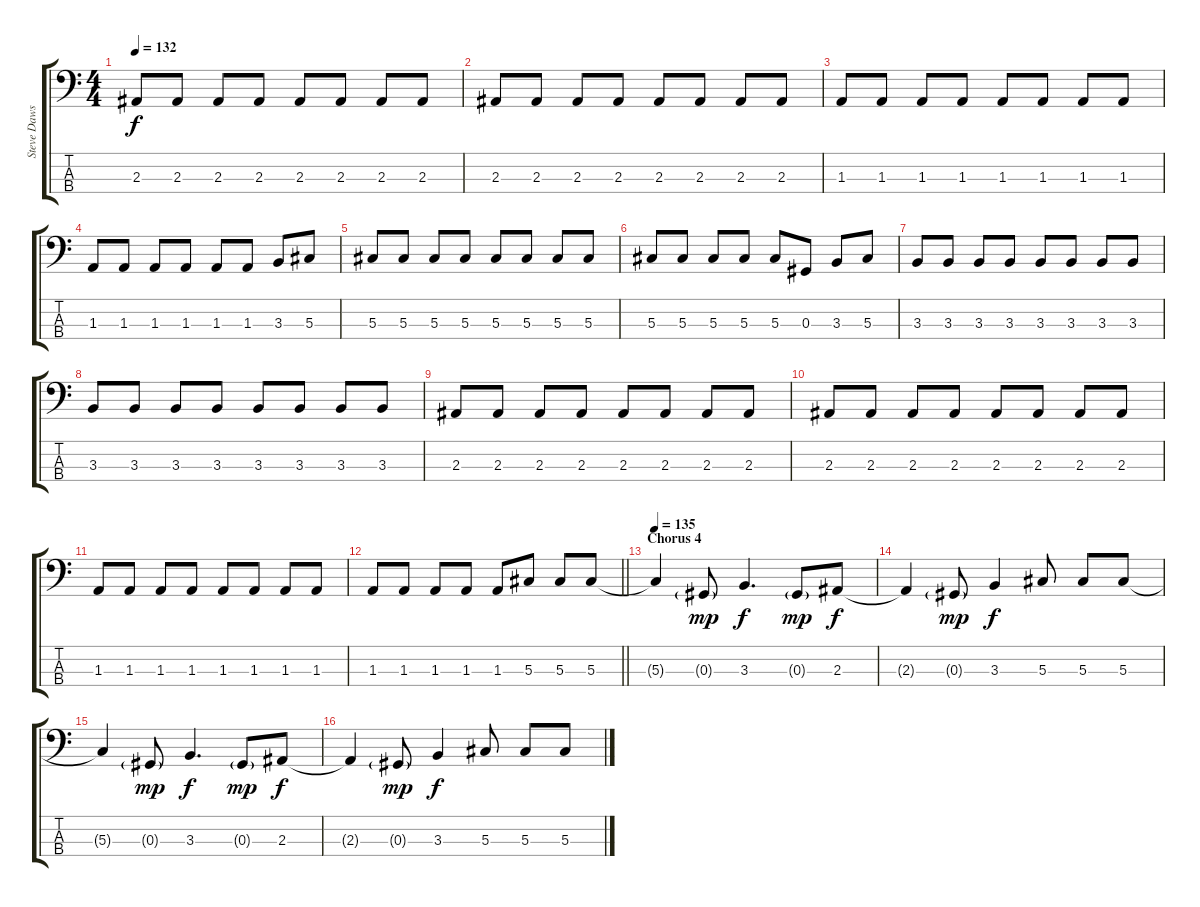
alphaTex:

\track ("Steve Dawson" "Steve Daws") {instrument electricbassfinger}
\staff {score tabs}
\tuning (Gb2 Db2 Ab1 Eb1) {hide}
\ts (4 4)
\tempo 132
\clef f4
\ks c
2.3.8{dy f} 2.3.8 2.3.8 2.3.8 2.3.8 2.3.8 2.3.8 2.3.8 |
2.3.8 2.3.8 2.3.8 2.3.8 2.3.8 2.3.8 2.3.8 2.3.8 |
1.3.8 1.3.8 1.3.8 1.3.8 1.3.8 1.3.8 1.3.8 1.3.8 |
1.3.8 1.3.8 1.3.8 1.3.8 1.3.8 1.3.8 3.3.8 5.3.8 |
5.3.8 5.3.8 5.3.8 5.3.8 5.3.8 5.3.8 5.3.8 5.3.8 |
5.3.8 5.3.8 5.3.8 5.3.8 5.3.8 0.3.8 3.3.8 5.3.8 |
3.3.8 3.3.8 3.3.8 3.3.8 3.3.8 3.3.8 3.3.8 3.3.8 |
3.3.8 3.3.8 3.3.8 3.3.8 3.3.8 3.3.8 3.3.8 3.3.8 |
2.3.8 2.3.8 2.3.8 2.3.8 2.3.8 2.3.8 2.3.8 2.3.8 |
2.3.8 2.3.8 2.3.8 2.3.8 2.3.8 2.3.8 2.3.8 2.3.8 |
1.3.8 1.3.8 1.3.8 1.3.8 1.3.8 1.3.8 1.3.8 1.3.8 |
\barLineRight lightlight
1.3.8 1.3.8 1.3.8 1.3.8 1.3.8 5.3.8 5.3.8 5.3.8 |
\section ("" "Chorus 4")
\tempo 135
5.3{t}.4 0.3{g}.8{dy mp} 3.3.4{d dy f} 0.3{g}.8{dy mp} 2.3.8{dy f} |
2.3{t}.4 0.3{g}.8{dy mp} 3.3.4{dy f} 5.3.8 5.3.8 5.3.8 |
5.3{t}.4 0.3{g}.8{dy mp} 3.3.4{d dy f} 0.3{g}.8{dy mp} 2.3.8{dy f} |
2.3{t}.4 0.3{g}.8{dy mp} 3.3.4{dy f} 5.3.8 5.3.8 5.3.8
